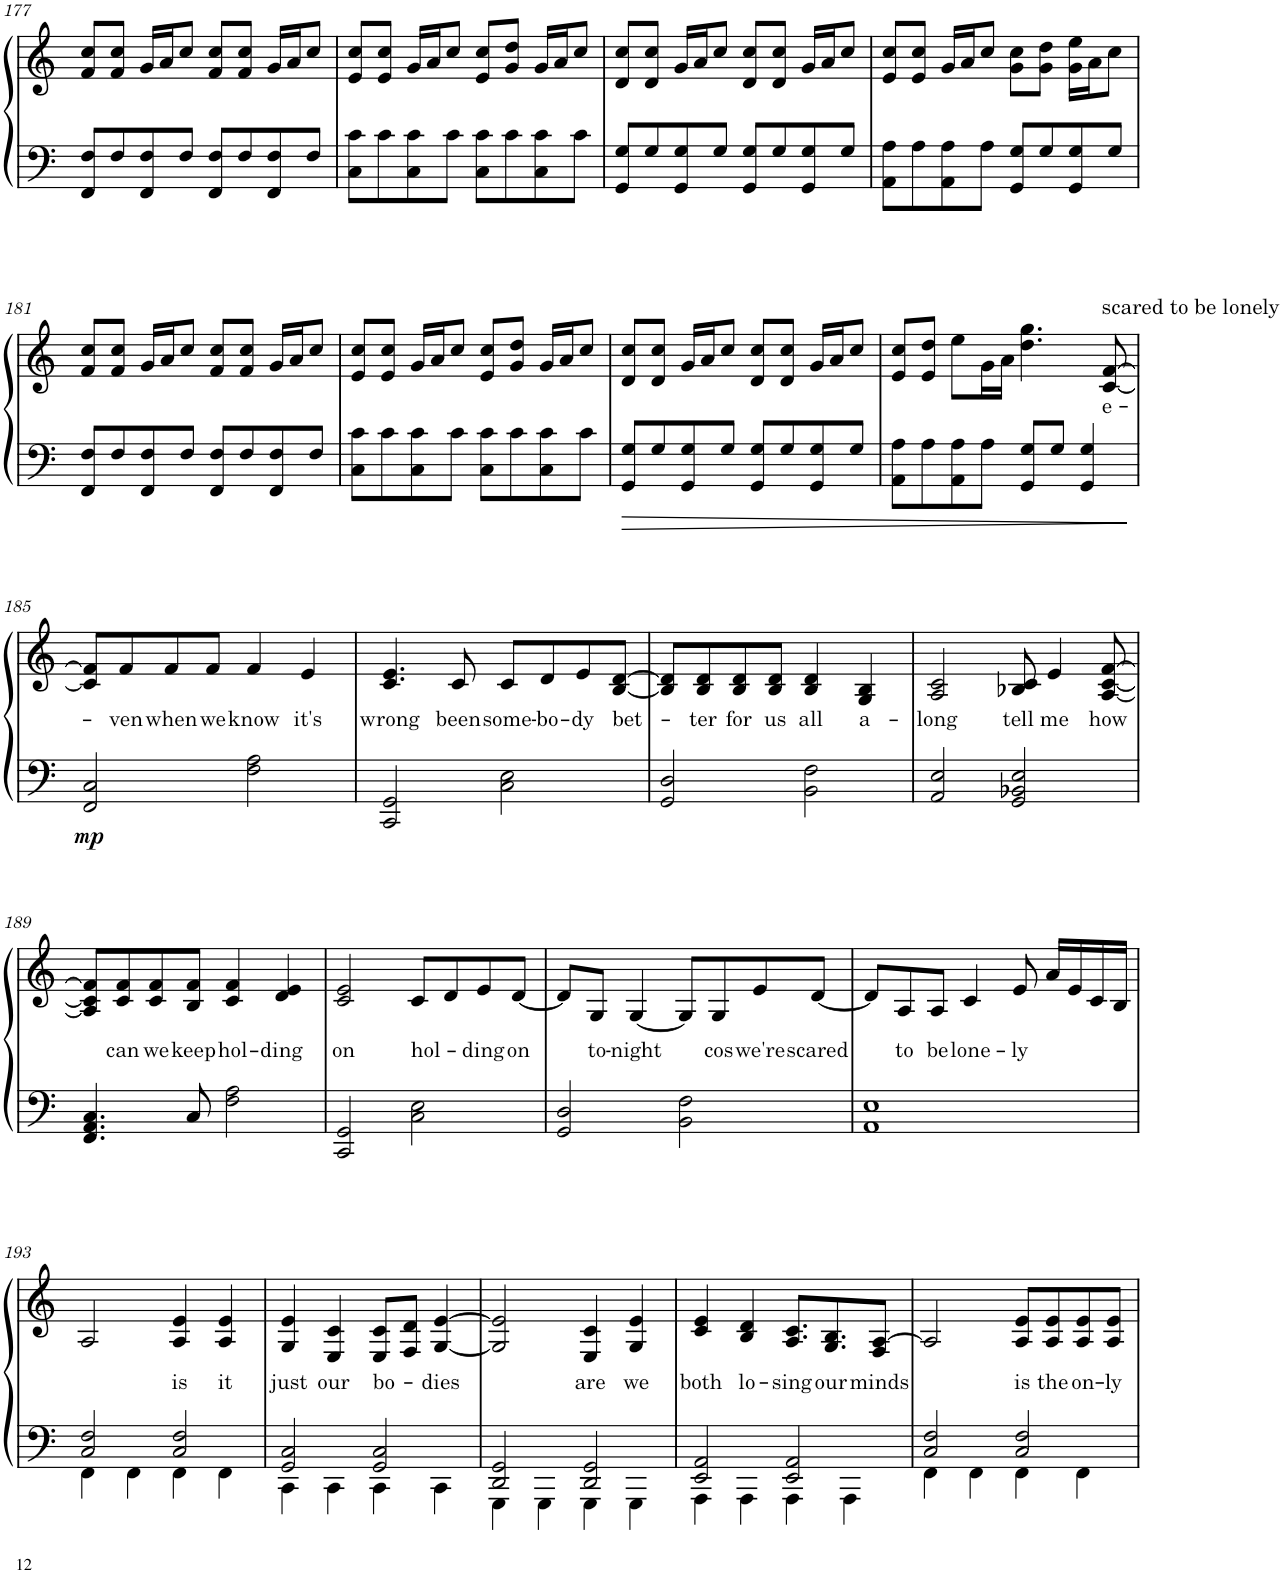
**kern	**kern	**text	**dynam
*part1	*part1	*part1	*part1
*staff2	*staff1	*staff1	*staff1/2
*I"Piano	*	*	*
*I'Pno.	*	*	*
!!LO:PB:g=z
*clefF4	*clefG2	*	*
*k[]	*k[]	*	*
*M4/4	*M4/4	*	*
=177	=177	=177	=177
8FF/ 8F/L	8f/ 8cc/L	.	.
8F/	8f/ 8cc/J	.	.
8FF/ 8F/	16g/LL	.	.
.	16a/J	.	.
8F/J	8cc/J	.	.
8FF/ 8F/L	8f/ 8cc/L	.	.
8F/	8f/ 8cc/J	.	.
8FF/ 8F/	16g/LL	.	.
.	16a/J	.	.
8F/J	8cc/J	.	.
=178	=178	=178	=178
8C\ 8c\L	8e/ 8cc/L	.	.
8c\	8e/ 8cc/J	.	.
8C\ 8c\	16g/LL	.	.
.	16a/J	.	.
8c\J	8cc/J	.	.
8C\ 8c\L	8e/ 8cc/L	.	.
8c\	8g/ 8dd/J	.	.
8C\ 8c\	16g/LL	.	.
.	16a/J	.	.
8c\J	8cc/J	.	.
=179	=179	=179	=179
8GG/ 8G/L	8d/ 8cc/L	.	.
8G/	8d/ 8cc/J	.	.
8GG/ 8G/	16g/LL	.	.
.	16a/J	.	.
8G/J	8cc/J	.	.
8GG/ 8G/L	8d/ 8cc/L	.	.
8G/	8d/ 8cc/J	.	.
8GG/ 8G/	16g/LL	.	.
.	16a/J	.	.
8G/J	8cc/J	.	.
=180	=180	=180	=180
8AA\ 8A\L	8e/ 8cc/L	.	.
8A\	8e/ 8cc/J	.	.
8AA\ 8A\	16g/LL	.	.
.	16a/J	.	.
8A\J	8cc/J	.	.
8GG/ 8G/L	8g\ 8cc\L	.	.
8G/	8g\ 8dd\J	.	.
8GG/ 8G/	16g\ 16ee\LL	.	.
.	16a\J	.	.
8G/J	8cc\J	.	.
!!LO:LB:g=z
=181	=181	=181	=181
8FF/ 8F/L	8f/ 8cc/L	.	.
8F/	8f/ 8cc/J	.	.
8FF/ 8F/	16g/LL	.	.
.	16a/J	.	.
8F/J	8cc/J	.	.
8FF/ 8F/L	8f/ 8cc/L	.	.
8F/	8f/ 8cc/J	.	.
8FF/ 8F/	16g/LL	.	.
.	16a/J	.	.
8F/J	8cc/J	.	.
=182	=182	=182	=182
8C\ 8c\L	8e/ 8cc/L	.	.
8c\	8e/ 8cc/J	.	.
8C\ 8c\	16g/LL	.	.
.	16a/J	.	.
8c\J	8cc/J	.	.
8C\ 8c\L	8e/ 8cc/L	.	.
8c\	8g/ 8dd/J	.	.
8C\ 8c\	16g/LL	.	.
.	16a/J	.	.
8c\J	8cc/J	.	.
=183	=183	=183	=183
8GG/ 8G/L	8d/ 8cc/L	.	.
8G/	8d/ 8cc/J	.	.
8GG/ 8G/	16g/LL	.	.
.	16a/J	.	.
8G/J	8cc/J	.	.
8GG/ 8G/L	8d/ 8cc/L	.	.
8G/	8d/ 8cc/J	.	.
8GG/ 8G/	16g/LL	.	.
.	16a/J	.	.
8G/J	8cc/J	.	.
=184	=184	=184	=184
8AA\ 8A\L	8e/ 8cc/L	.	.
8A\	8e/ 8dd/J	.	.
8AA\ 8A\	8ee\L	.	.
8A\J	16g\L	.	.
.	16a\JJ	.	.
8GG/ 8G/L	4.dd\ 4.gg\	.	.
8G/J	.	.	.
4GG/ 4G/	.	.	.
!	!LO:TX:a:t=scared to be lonely	!	!
!	!	!LO:LY:b	!
.	[8c/ [8f/	e-	.
!!LO:LB:g=z
=185	=185	=185	=185
!	!	!	!LO:DY:b=2
2FF/ 2C/	8c/] 8f/]L	.	mp
!	!	!LO:LY:b	!
.	8f/	-ven	.
!	!	!LO:LY:b	!
.	8f/	when	.
!	!	!LO:LY:b	!
.	8f/J	we	.
!	!	!LO:LY:b	!
2F\ 2A\	4f/	know	.
!	!	!LO:LY:b	!
.	4e/	it's	.
=186	=186	=186	=186
!	!	!LO:LY:b	!
2CC/ 2GG/	4.c/ 4.e/	wrong	.
!	!	!LO:LY:b	!
.	8c/	been	.
!	!	!LO:LY:b	!
2C\ 2E\	8c/L	some-	.
!	!	!LO:LY:b	!
.	8d/	-bo-	.
!	!	!LO:LY:b	!
.	8e/	-dy	.
!	!	!LO:LY:b	!
.	[8B/ [8d/J	bet-	.
=187	=187	=187	=187
2GG/ 2D/	8B/] 8d/]L	.	.
!	!	!LO:LY:b	!
.	8B/ 8d/	-ter	.
!	!	!LO:LY:b	!
.	8B/ 8d/	for	.
!	!	!LO:LY:b	!
.	8B/ 8d/J	us	.
!	!	!LO:LY:b	!
2BB\ 2F\	4B/ 4d/	all	.
!	!	!LO:LY:b	!
.	4G/ 4B/	a-	.
=188	=188	=188	=188
!	!	!LO:LY:b	!
2AA/ 2E/	2A/ 2c/	-long	.
!	!	!LO:LY:b	!
2GG/ 2BB-X/ 2E/	8B-X/ 8c/	tell	.
!	!	!LO:LY:b	!
.	4e/	me	.
!	!	!LO:LY:b	!
.	[8A/ [8c/ [8f/	how	.
!!LO:LB:g=z
=189	=189	=189	=189
4.FF/ 4.AA/ 4.C/	8A/] 8c/] 8f/]L	.	.
!	!	!LO:LY:b	!
.	8c/ 8f/	can	.
!	!	!LO:LY:b	!
.	8c/ 8f/	we	.
!	!	!LO:LY:b	!
8C/	8B/ 8f/J	keep	.
!	!	!LO:LY:b	!
2F\ 2A\	4c/ 4f/	hol-	.
!	!	!LO:LY:b	!
.	4d/ 4e/	-ding	.
=190	=190	=190	=190
!	!	!LO:LY:b	!
2CC/ 2GG/	2c/ 2e/	on	.
!	!	!LO:LY:b	!
2C\ 2E\	8c/L	hol-	.
.	8d/	.	.
!	!	!LO:LY:b	!
.	8e/	-ding	.
!	!	!LO:LY:b	!
.	[8d/J	on	.
=191	=191	=191	=191
2GG/ 2D/	8d/L]	.	.
!	!	!LO:LY:b	!
.	8G/J	to-	.
!	!	!LO:LY:b	!
.	[4G/	-night	.
2BB\ 2F\	8G/L]	.	.
!	!	!LO:LY:b	!
.	8G/	cos	.
!	!	!LO:LY:b	!
.	8e/	we're	.
!	!	!LO:LY:b	!
.	[8d/J	scared	.
=192	=192	=192	=192
1AA 1E	8d/L]	.	.
!	!	!LO:LY:b	!
.	8A/	to	.
!	!	!LO:LY:b	!
.	8A/J	be	.
!	!	!LO:LY:b	!
.	4c/	lone-	.
!	!	!LO:LY:b	!
.	8e/	-ly	.
.	16a/LL	.	.
.	16e/	.	.
.	16c/	.	.
.	16B/JJ	.	.
!!LO:LB:g=z
=193	=193	=193	=193
*^	*	*	*
2C/ 2F/	4FF\	2A/	.	.
.	4FF\	.	.	.
!	!	!	!LO:LY:b	!
2C/ 2F/	4FF\	4A/ 4e/	is	.
!	!	!	!LO:LY:b	!
.	4FF\	4A/ 4e/	it	.
=194	=194	=194	=194	=194
!	!	!	!LO:LY:b	!
2GG/ 2C/	4CC\	4G/ 4e/	just	.
!	!	!	!LO:LY:b	!
.	4CC\	4E/ 4c/	our	.
!	!	!	!LO:LY:b	!
2GG/ 2C/	4CC\	8E/ 8c/L	bo-	.
.	.	8F/ 8d/J	.	.
!	!	!	!LO:LY:b	!
.	4CC\	[4G/ [4e/	-dies	.
=195	=195	=195	=195	=195
2DD/ 2GG/	4GGG\	2G/] 2e/]	.	.
.	4GGG\	.	.	.
!	!	!	!LO:LY:b	!
2DD/ 2GG/	4GGG\	4E/ 4c/	are	.
!	!	!	!LO:LY:b	!
.	4GGG\	4G/ 4e/	we	.
=196	=196	=196	=196	=196
!	!	!	!LO:LY:b	!
2EE/ 2AA/	4AAA\	4c/ 4e/	both	.
!	!	!	!LO:LY:b	!
.	4AAA\	4B/ 4d/	lo-	.
!	!	!	!LO:LY:b	!
2EE/ 2AA/	4AAA\	8.A/ 8.c/L	-sing	.
!	!	!	!LO:LY:b	!
.	.	8.G/ 8.B/	our	.
.	4AAA\	.	.	.
!	!	!	!LO:LY:b	!
.	.	8F/ [8A/J	minds	.
=197	=197	=197	=197	=197
2C/ 2F/	4FF\	2A/]	.	.
.	4FF\	.	.	.
!	!	!	!LO:LY:b	!
2C/ 2F/	4FF\	8A/ 8e/L	is	.
!	!	!	!LO:LY:b	!
.	.	8A/ 8e/	the	.
!	!	!	!LO:LY:b	!
.	4FF\	8A/ 8e/	on-	.
!	!	!	!LO:LY:b	!
.	.	8A/ 8e/J	-ly	.
*v	*v	*	*	*
=	=	=	=
*-	*-	*-	*-
